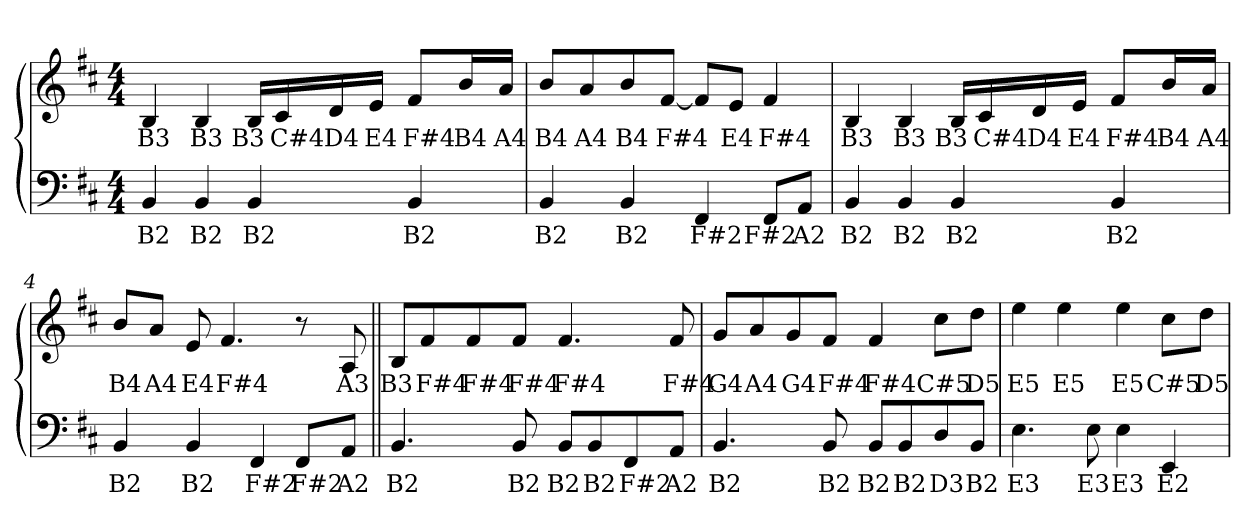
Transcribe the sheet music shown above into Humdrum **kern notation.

**kern	**text	**kern	**text
*part2	*part2	*part1	*part1
*staff2	*staff2	*staff1	*staff1
!!LO:PB:g=z
*clefF4	*	*clefG2	*
*k[f#c#]	*	*k[f#c#]	*
*D:	*	*D:	*
*M4/4	*	*M4/4	*
*MM120	*	*MM120	*
=1	=1	=1	=1
!	!LO:LY:b:color=#000000	!	!
!	!	!	!LO:LY:b:color=#000000
4BBi/	B2	4Bi/	B3
!	!LO:LY:b:color=#000000	!	!
!	!	!	!LO:LY:b:color=#000000
4BBi/	B2	4Bi/	B3
!	!LO:LY:b:color=#000000	!	!
!	!	!	!LO:LY:b:color=#000000
4BBi/	B2	16Bi/LL	B3
!	!	!	!LO:LY:b:color=#000000
.	.	16c#i/	C#4
!	!	!	!LO:LY:b:color=#000000
.	.	16di/	D4
!	!	!	!LO:LY:b:color=#000000
.	.	16ei/JJ	E4
!	!LO:LY:b:color=#000000	!	!
!	!	!	!LO:LY:b:color=#000000
4BBi/	B2	8f#i/L	F#4
!	!	!	!LO:LY:b:color=#000000
.	.	16bi/L	B4
!	!	!	!LO:LY:b:color=#000000
.	.	16ai/JJ	A4
=2	=2	=2	=2
!	!LO:LY:b:color=#000000	!	!
!	!	!	!LO:LY:b:color=#000000
4BBi/	B2	8bi/L	B4
!	!	!	!LO:LY:b:color=#000000
.	.	8ai/	A4
!	!LO:LY:b:color=#000000	!	!
!	!	!	!LO:LY:b:color=#000000
4BBi/	B2	8bi/	B4
!	!	!	!LO:LY:b:color=#000000
.	.	[<8f#i/J	F#4
!	!LO:LY:b:color=#000000	!	!
4FF#i/	F#2	8f#i/L]	.
!	!	!	!LO:LY:b:color=#000000
.	.	8ei/J	E4
!	!LO:LY:b:color=#000000	!	!
!	!	!	!LO:LY:b:color=#000000
8FF#i/L	F#2	4f#i/	F#4
!	!LO:LY:b:color=#000000	!	!
8AAi/J	A2	.	.
=3	=3	=3	=3
!	!LO:LY:b:color=#000000	!	!
!	!	!	!LO:LY:b:color=#000000
4BBi/	B2	4Bi/	B3
!	!LO:LY:b:color=#000000	!	!
!	!	!	!LO:LY:b:color=#000000
4BBi/	B2	4Bi/	B3
!	!LO:LY:b:color=#000000	!	!
!	!	!	!LO:LY:b:color=#000000
4BBi/	B2	16Bi/LL	B3
!	!	!	!LO:LY:b:color=#000000
.	.	16c#i/	C#4
!	!	!	!LO:LY:b:color=#000000
.	.	16di/	D4
!	!	!	!LO:LY:b:color=#000000
.	.	16ei/JJ	E4
!	!LO:LY:b:color=#000000	!	!
!	!	!	!LO:LY:b:color=#000000
4BBi/	B2	8f#i/L	F#4
!	!	!	!LO:LY:b:color=#000000
.	.	16bi/L	B4
!	!	!	!LO:LY:b:color=#000000
.	.	16ai/JJ	A4
!!LO:LB:g=z
=4	=4	=4	=4
!	!LO:LY:b:color=#000000	!	!
!	!	!	!LO:LY:b:color=#000000
4BBi/	B2	8bi/L	B4
!	!	!	!LO:LY:b:color=#000000
.	.	8ai/J	A4
!	!LO:LY:b:color=#000000	!	!
!	!	!	!LO:LY:b:color=#000000
4BBi/	B2	8ei/	E4
!	!	!	!LO:LY:b:color=#000000
.	.	4.f#i/	F#4
!	!LO:LY:b:color=#000000	!	!
4FF#i/	F#2	.	.
!	!LO:LY:b:color=#000000	!	!
8FF#i/L	F#2	8r	.
!	!LO:LY:b:color=#000000	!	!
!	!	!	!LO:LY:b:color=#000000
8AAi/J	A2	8Ai/	A3
=5||	=5||	=5||	=5||
!	!LO:LY:b:color=#000000	!	!
!	!	!	!LO:LY:b:color=#000000
4.BBi/	B2	8Bi/L	B3
!	!	!	!LO:LY:b:color=#000000
.	.	8f#i/	F#4
!	!	!	!LO:LY:b:color=#000000
.	.	8f#i/	F#4
!	!LO:LY:b:color=#000000	!	!
!	!	!	!LO:LY:b:color=#000000
8BBi/	B2	8f#i/J	F#4
!	!LO:LY:b:color=#000000	!	!
!	!	!	!LO:LY:b:color=#000000
8BBi/L	B2	4.f#i/	F#4
!	!LO:LY:b:color=#000000	!	!
8BBi/	B2	.	.
!	!LO:LY:b:color=#000000	!	!
8FF#i/	F#2	.	.
!	!LO:LY:b:color=#000000	!	!
!	!	!	!LO:LY:b:color=#000000
8AAi/J	A2	8f#i/	F#4
=6	=6	=6	=6
!	!LO:LY:b:color=#000000	!	!
!	!	!	!LO:LY:b:color=#000000
4.BBi/	B2	8gi/L	G4
!	!	!	!LO:LY:b:color=#000000
.	.	8ai/	A4
!	!	!	!LO:LY:b:color=#000000
.	.	8gi/	G4
!	!LO:LY:b:color=#000000	!	!
!	!	!	!LO:LY:b:color=#000000
8BBi/	B2	8f#i/J	F#4
!	!LO:LY:b:color=#000000	!	!
!	!	!	!LO:LY:b:color=#000000
8BBi/L	B2	4f#i/	F#4
!	!LO:LY:b:color=#000000	!	!
8BBi/	B2	.	.
!	!LO:LY:b:color=#000000	!	!
!	!	!	!LO:LY:b:color=#000000
8Di/	D3	8cc#i\L	C#5
!	!LO:LY:b:color=#000000	!	!
!	!	!	!LO:LY:b:color=#000000
8BBi/J	B2	8ddi\J	D5
!!LO:LB:g=z
=7	=7	=7	=7
!	!LO:LY:b:color=#000000	!	!
!	!	!	!LO:LY:b:color=#000000
4.Ei\	E3	4eei\	E5
!	!	!	!LO:LY:b:color=#000000
.	.	4eei\	E5
!	!LO:LY:b:color=#000000	!	!
8Ei\	E3	.	.
!	!LO:LY:b:color=#000000	!	!
!	!	!	!LO:LY:b:color=#000000
4Ei\	E3	4eei\	E5
!	!LO:LY:b:color=#000000	!	!
!	!	!	!LO:LY:b:color=#000000
4EEi/	E2	8cc#i\L	C#5
!	!	!	!LO:LY:b:color=#000000
.	.	8ddi\J	D5
=	=	=	=
*-	*-	*-	*-
